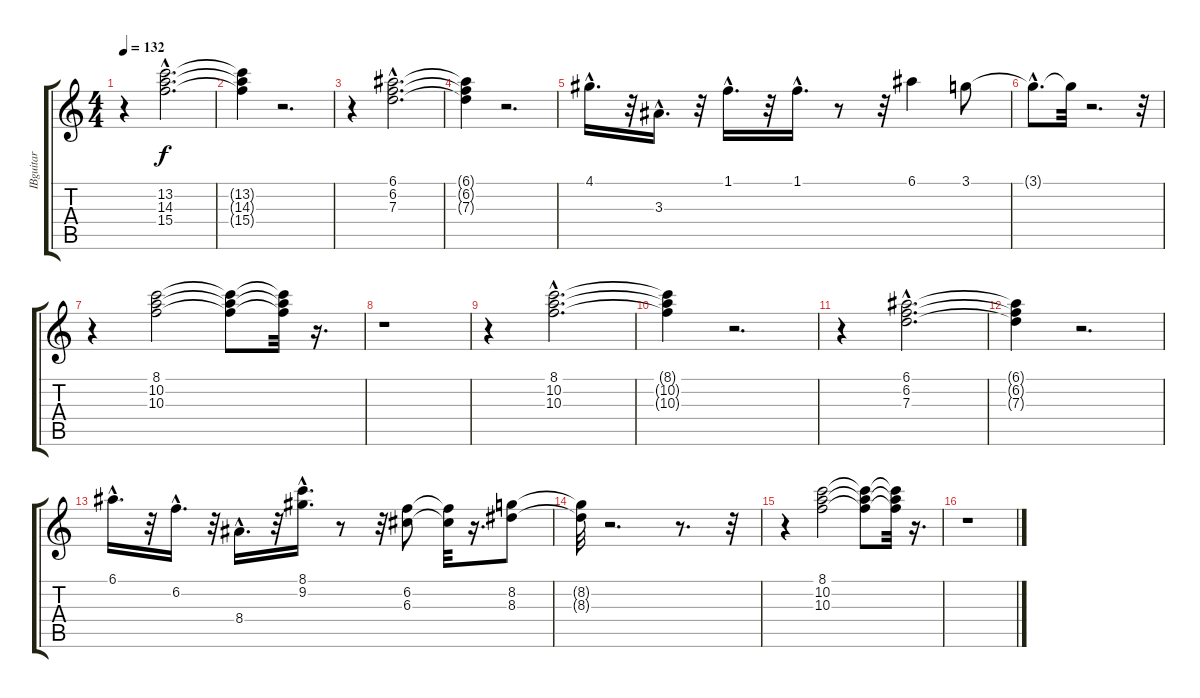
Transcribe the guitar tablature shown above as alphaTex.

\track ("IBguitar" "IBguitar") {instrument electricguitarjazz}
\staff {score tabs}
\tuning (E4 B3 G3 D3 A2 E2) {hide}
\ts (4 4)
\tempo 132
\clef g2
\ks c
r.4{dy ff} (13.2{hac} 14.3{hac} 15.4{hac}).2{d dy f} |
(13.2{t} 14.3{t} 15.4{t}).4 r.2{d} |
r.4 (6.1{hac} 6.2{hac} 7.3{hac}).2{d} |
(6.1{t} 6.2{t} 7.3{t}).4 r.2{d} |
4.1{hac}.16{d} r.32 3.3{hac}.16{d} r.32 1.1{hac}.16{d} r.32 1.1{hac}.16{d} r.8 r.32 6.1.4 3.1.8 |
3.1{hac t}.8{d} 3.1{t}.32 r.2{d} r.32 |
r.4 (8.1 10.2 10.3).2 (8.1{t} 10.2{t} 10.3{t}).8 (8.1{t} 10.2{t} 10.3{t}).32 r.16{d} |
r.1 |
r.4 (8.1{hac} 10.2{hac} 10.3{hac}).2{d} |
(8.1{t} 10.2{t} 10.3{t}).4 r.2{d} |
r.4 (6.1{hac} 6.2{hac} 7.3{hac}).2{d} |
(6.1{t} 6.2{t} 7.3{t}).4 r.2{d} |
6.1{hac}.16{d} r.32 6.2{hac}.16{d} r.32 8.4{hac}.16{d} r.32 (8.1{hac} 9.2{hac}).16{d} r.8 r.32 (6.2 6.3).8 (6.2{t} 6.3{t}).32 r.16{d} (8.2 8.3).8 |
(8.2{t} 8.3{t}).32 r.2{d} r.8{d} r.32 |
r.4 (8.1 10.2 10.3).2 (8.1{t} 10.2{t} 10.3{t}).8 (8.1{t} 10.2{t} 10.3{t}).32 r.16{d} |
r.1
